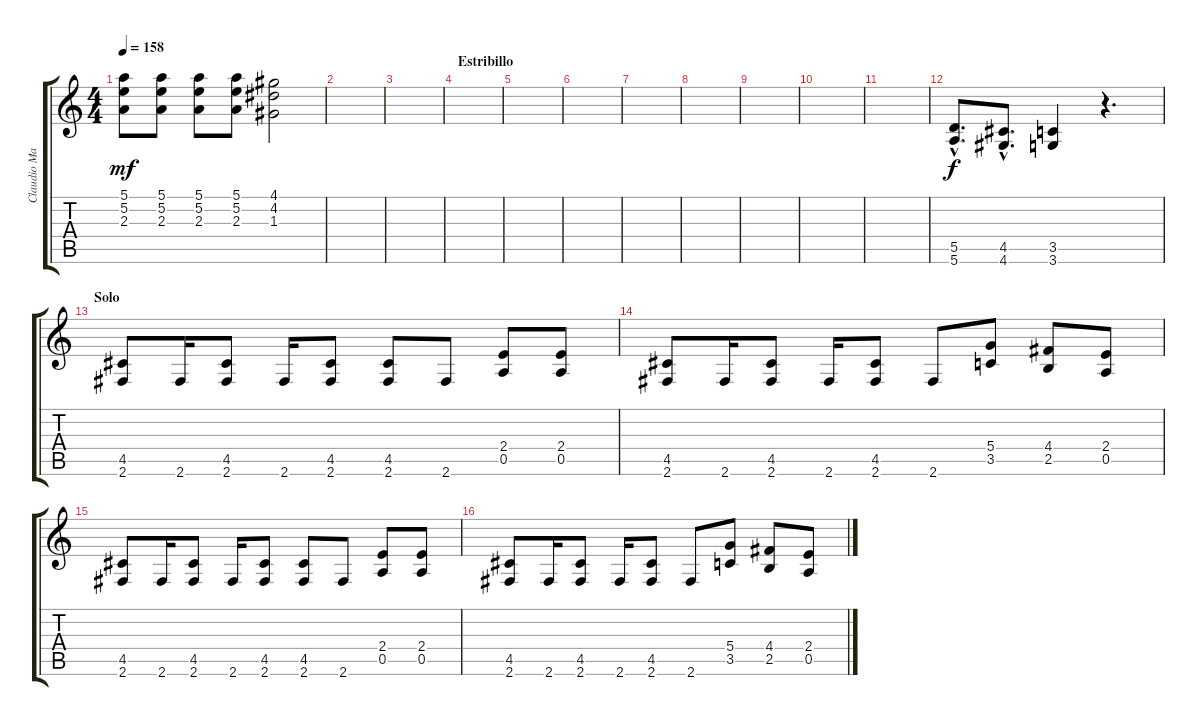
\track ("Claudio Marciello (Gtr 2)" "Claudio Ma") {instrument distortionguitar}
\staff {score tabs}
\tuning (E4 B3 G3 D3 A2 E2) {hide}
\ts (4 4)
\tempo 158
\clef g2
\ks c
(5.1 5.2 2.3).8{dy mf} (5.1 5.2 2.3).8 (5.1 5.2 2.3).8 (5.1 5.2 2.3).8 (4.1 4.2 1.3).2 |
|
|
\section ("" "Estribillo")
|
|
|
|
|
|
|
|
(5.5{hac} 5.6{hac}).8{d dy f} (4.5{hac} 4.6{hac}).8{d} (3.5 3.6).4 r.4{d} |
\section ("" "Solo")
(4.5 2.6).8 2.6.16 (4.5 2.6).8 2.6.16 (4.5 2.6).8 (4.5 2.6).8 2.6.8 (2.4 0.5).8 (2.4 0.5).8 |
(4.5 2.6).8 2.6.16 (4.5 2.6).8 2.6.16 (4.5 2.6).8 2.6.8 (5.4 3.5).8 (4.4 2.5).8 (2.4 0.5).8 |
(4.5 2.6).8 2.6.16 (4.5 2.6).8 2.6.16 (4.5 2.6).8 (4.5 2.6).8 2.6.8 (2.4 0.5).8 (2.4 0.5).8 |
(4.5 2.6).8 2.6.16 (4.5 2.6).8 2.6.16 (4.5 2.6).8 2.6.8 (5.4 3.5).8 (4.4 2.5).8 (2.4 0.5).8
